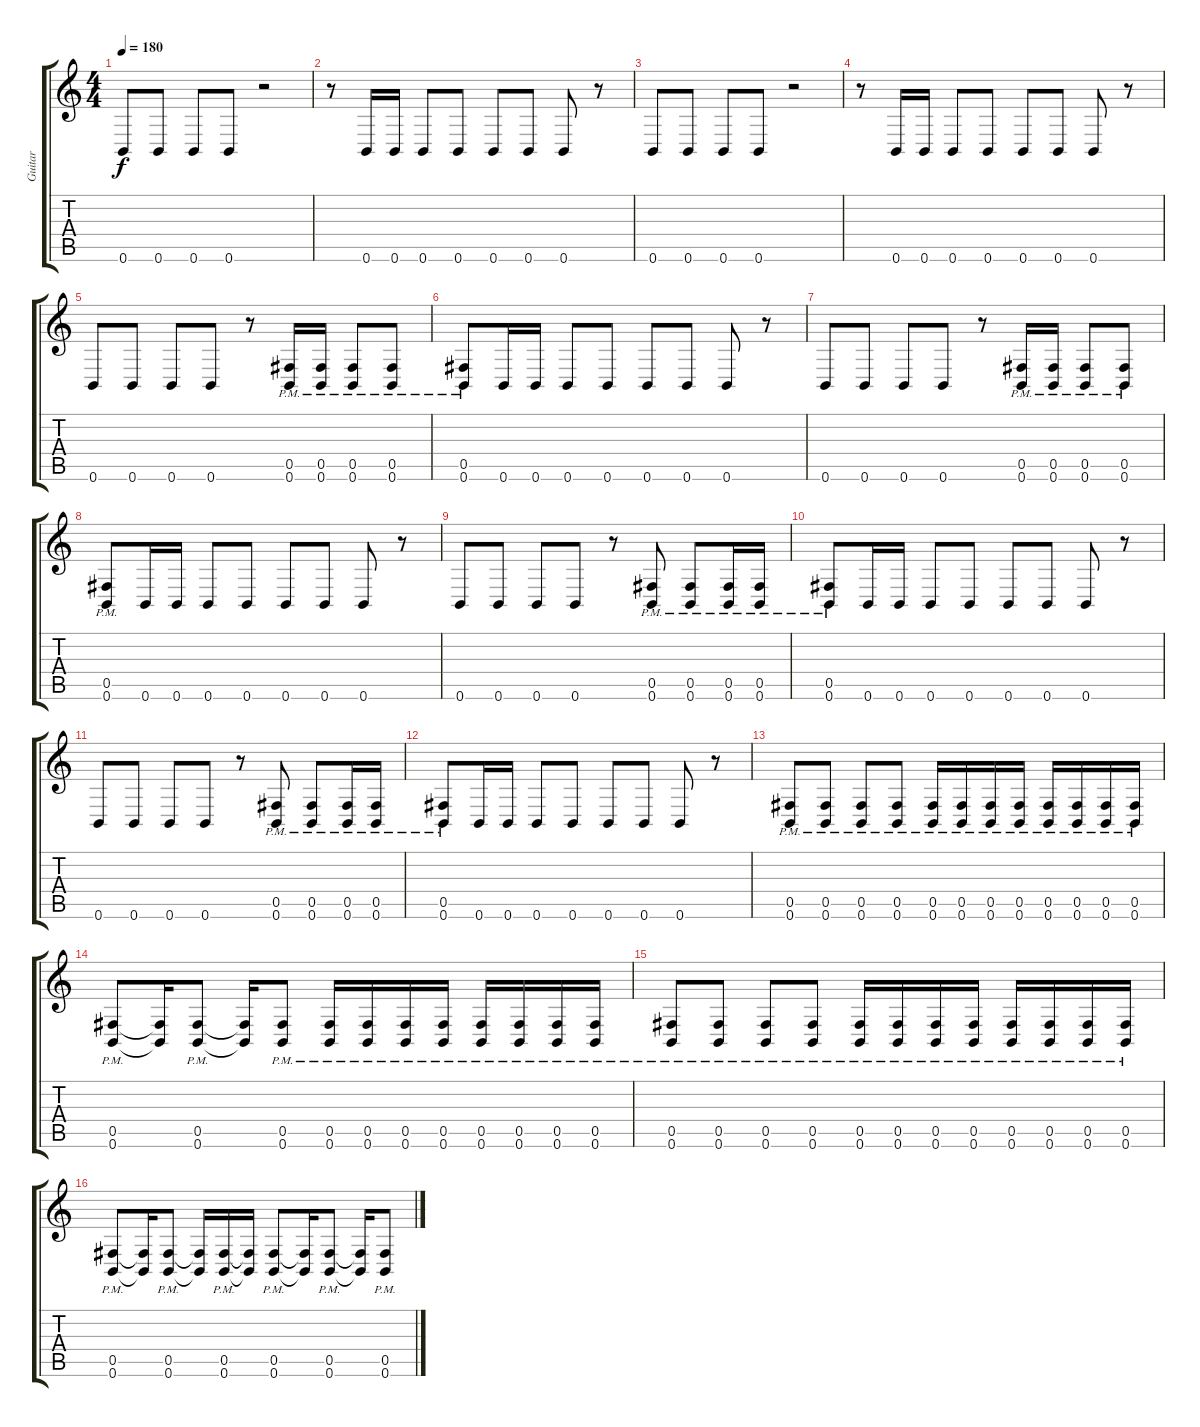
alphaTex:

\track ("Guitar" "Guitar") {instrument distortionguitar}
\staff {score tabs}
\tuning (Db4 Ab3 E3 B2 Gb2 B1) {hide}
\ts (4 4)
\tempo 180
\clef g2
\ks c
0.6.8{dy f} 0.6.8 0.6.8 0.6.8 r.2 |
r.8 0.6.16 0.6.16 0.6.8 0.6.8 0.6.8 0.6.8 0.6.8 r.8 |
0.6.8 0.6.8 0.6.8 0.6.8 r.2 |
r.8 0.6.16 0.6.16 0.6.8 0.6.8 0.6.8 0.6.8 0.6.8 r.8 |
0.6.8 0.6.8 0.6.8 0.6.8 r.8 (0.5{pm} 0.6{pm}).16 (0.5{pm} 0.6{pm}).16 (0.5{pm} 0.6{pm}).8 (0.5{pm} 0.6{pm}).8 |
(0.5{pm} 0.6{pm}).8 0.6.16 0.6.16 0.6.8 0.6.8 0.6.8 0.6.8 0.6.8 r.8 |
0.6.8 0.6.8 0.6.8 0.6.8 r.8 (0.5{pm} 0.6{pm}).16 (0.5{pm} 0.6{pm}).16 (0.5{pm} 0.6{pm}).8 (0.5{pm} 0.6{pm}).8 |
(0.5{pm} 0.6{pm}).8 0.6.16 0.6.16 0.6.8 0.6.8 0.6.8 0.6.8 0.6.8 r.8 |
0.6.8 0.6.8 0.6.8 0.6.8 r.8 (0.5{pm} 0.6{pm}).8 (0.5{pm} 0.6{pm}).8 (0.5{pm} 0.6{pm}).16 (0.5{pm} 0.6{pm}).16 |
(0.5{pm} 0.6{pm}).8 0.6.16 0.6.16 0.6.8 0.6.8 0.6.8 0.6.8 0.6.8 r.8 |
0.6.8 0.6.8 0.6.8 0.6.8 r.8 (0.5{pm} 0.6{pm}).8 (0.5{pm} 0.6{pm}).8 (0.5{pm} 0.6{pm}).16 (0.5{pm} 0.6{pm}).16 |
(0.5{pm} 0.6{pm}).8 0.6.16 0.6.16 0.6.8 0.6.8 0.6.8 0.6.8 0.6.8 r.8 |
(0.5{pm} 0.6{pm}).8 (0.5{pm} 0.6{pm}).8 (0.5{pm} 0.6{pm}).8 (0.5{pm} 0.6{pm}).8 (0.5{pm} 0.6{pm}).16 (0.5{pm} 0.6{pm}).16 (0.5{pm} 0.6{pm}).16 (0.5{pm} 0.6{pm}).16 (0.5{pm} 0.6{pm}).16 (0.5{pm} 0.6{pm}).16 (0.5{pm} 0.6{pm}).16 (0.5{pm} 0.6{pm}).16 |
(0.5{pm} 0.6{pm}).8 (0.5{t} 0.6{t}).16 (0.5{pm} 0.6{pm}).8 (0.5{t} 0.6{t}).16 (0.5{pm} 0.6{pm}).8 (0.5{pm} 0.6{pm}).16 (0.5{pm} 0.6{pm}).16 (0.5{pm} 0.6{pm}).16 (0.5{pm} 0.6{pm}).16 (0.5{pm} 0.6{pm}).16 (0.5{pm} 0.6{pm}).16 (0.5{pm} 0.6{pm}).16 (0.5{pm} 0.6{pm}).16 |
(0.5{pm} 0.6{pm}).8 (0.5{pm} 0.6{pm}).8 (0.5{pm} 0.6{pm}).8 (0.5{pm} 0.6{pm}).8 (0.5{pm} 0.6{pm}).16 (0.5{pm} 0.6{pm}).16 (0.5{pm} 0.6{pm}).16 (0.5{pm} 0.6{pm}).16 (0.5{pm} 0.6{pm}).16 (0.5{pm} 0.6{pm}).16 (0.5{pm} 0.6{pm}).16 (0.5{pm} 0.6{pm}).16 |
(0.5{pm} 0.6{pm}).8 (0.5{t} 0.6{t}).16 (0.5{pm} 0.6{pm}).8 (0.5{t} 0.6{t}).16 (0.5{pm} 0.6{pm}).16 (0.5{t} 0.6{t}).16 (0.5{pm} 0.6{pm}).8 (0.5{t} 0.6{t}).16 (0.5{pm} 0.6{pm}).8 (0.5{t} 0.6{t}).16 (0.5{pm} 0.6{pm}).8
